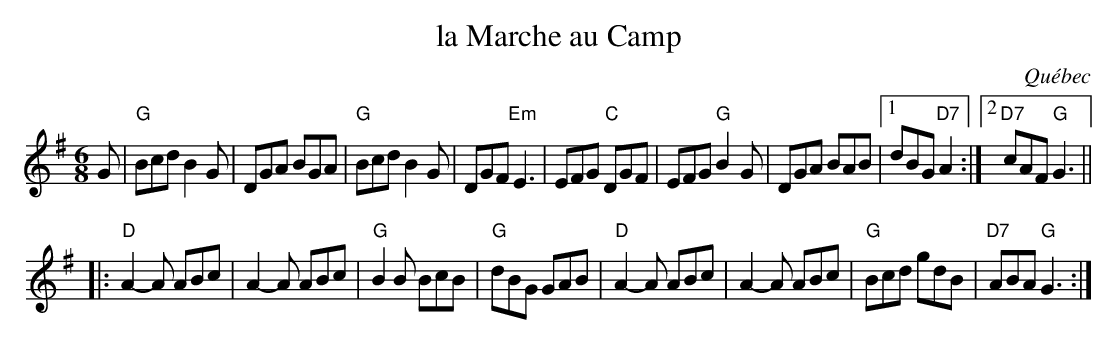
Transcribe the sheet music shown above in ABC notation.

X:1
T: la Marche au Camp
O: Québec
M: 6/8
L: 1/8
K: G
G |\
"G"Bcd B2G | DGA BGA | "G"Bcd B2G | DGF "Em"E3 |\
   EFG "C"DGF | EFG "G"B2G | DGA BAB |1 dBG "D7"A2 :|2 "D7"cAF "G"G3 ||
|:\
"D"A2-A ABc | A2-A ABc | "G"B2B BcB | "G"dBG GAB |\
"D"A2-A ABc | A2-A ABc | "G"Bcd gdB | "D7"ABA "G"G3 :|
